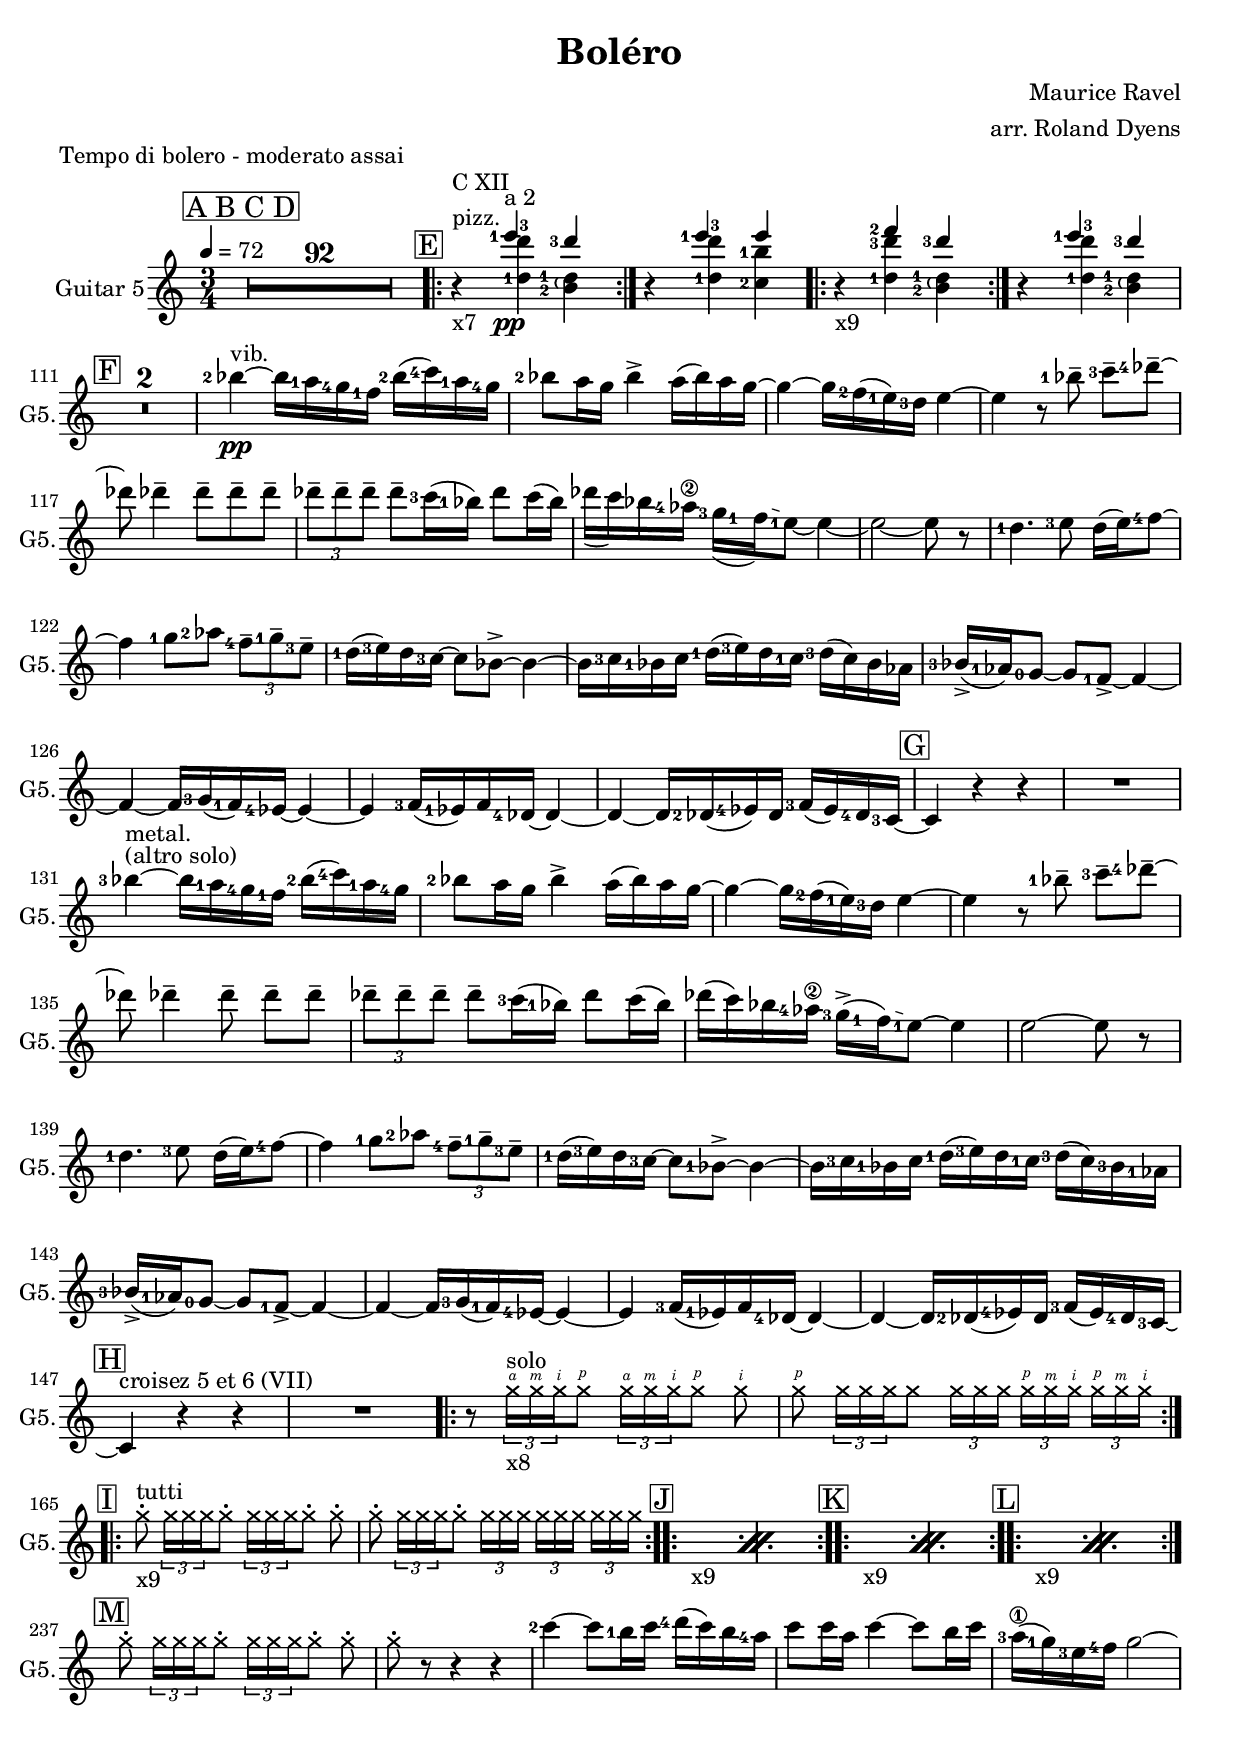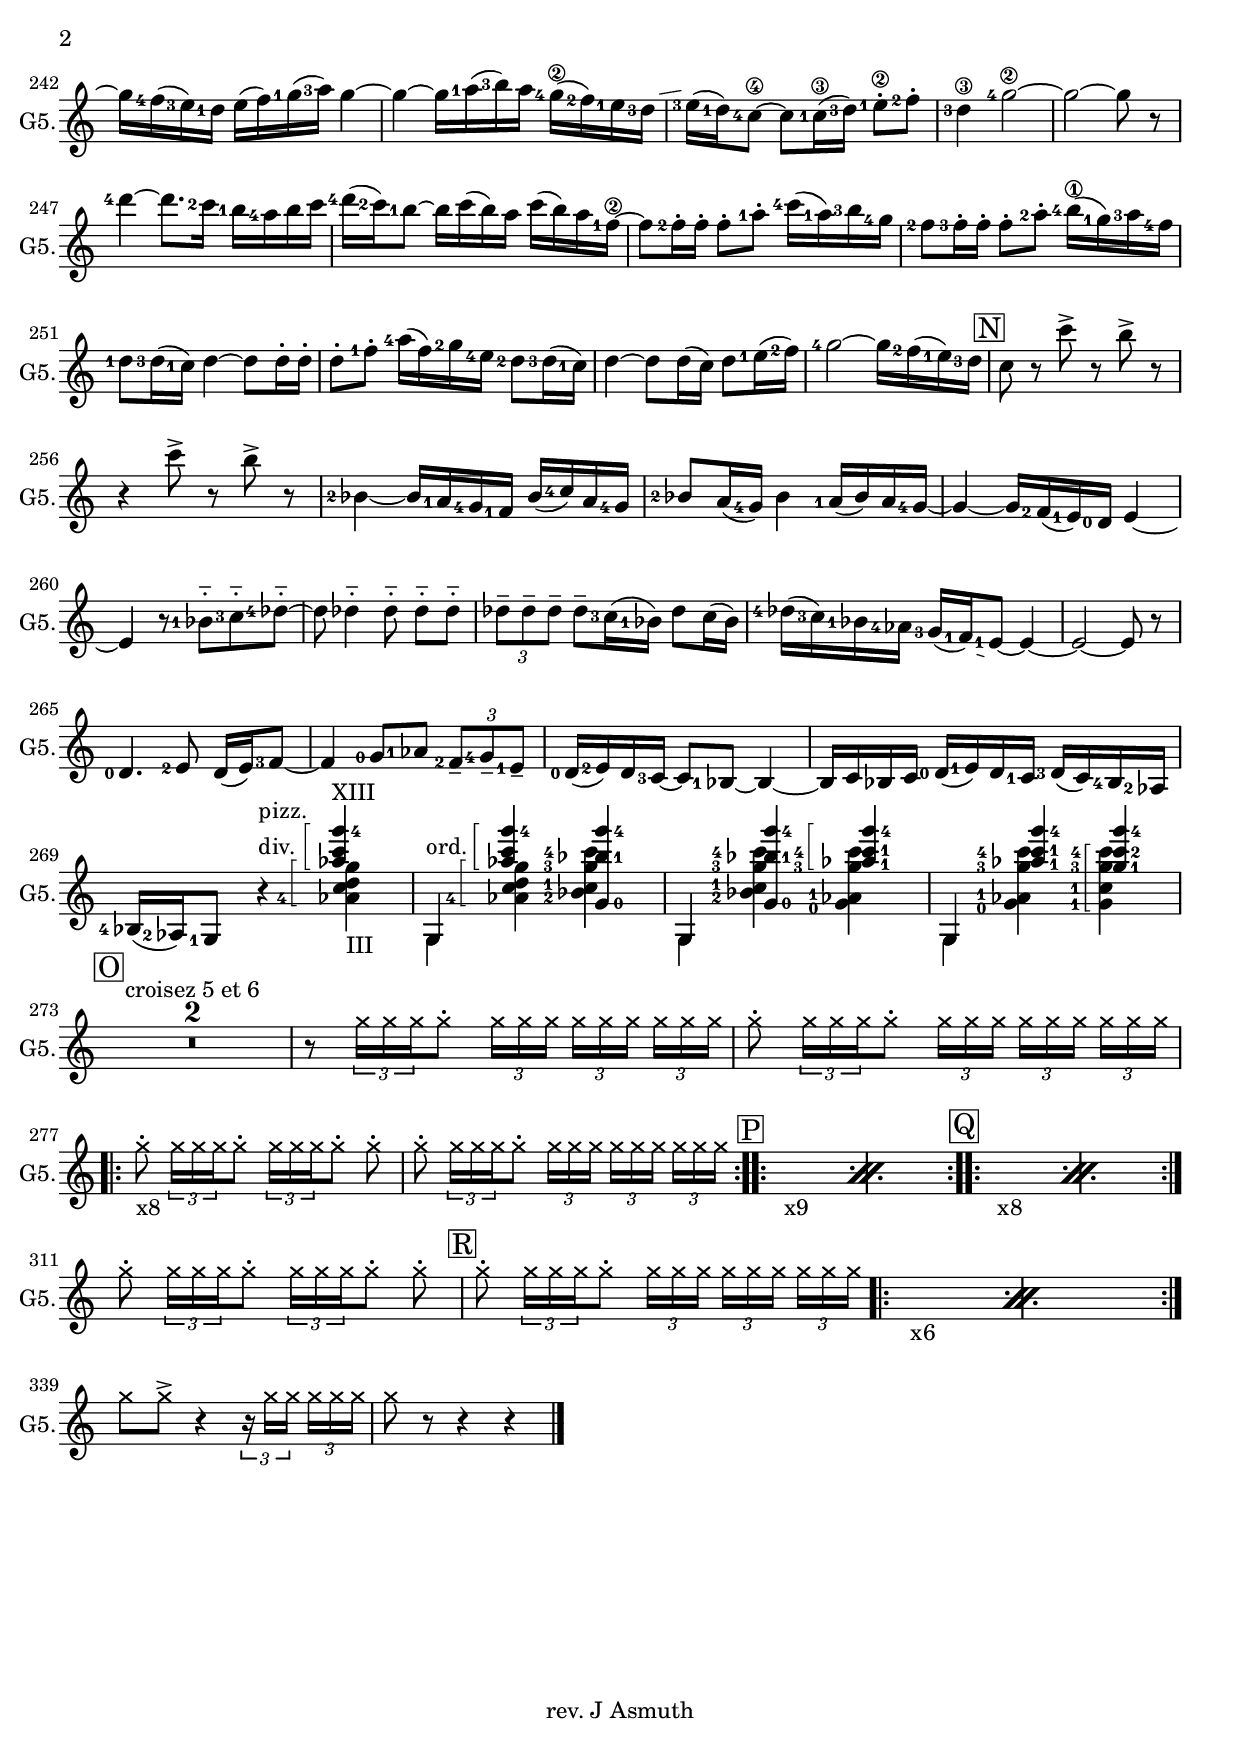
\version "2.24.1"

\include "common.ly"

\header {
  title = "Boléro"
  composer = "Maurice Ravel"
  arranger = "arr. Roland Dyens"
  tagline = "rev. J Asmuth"
}

dn={g''16}
ds={g''16\staccato}
da={g''16\RHa}
dm={g''16\RHm}
di={g''16\RHi}
dp={g''16\RHp}
ldn={g''8}
lds={g''8\staccato}
lda={g''8\RHa}
ldm={g''8\RHm}
ldi={g''8\RHi}
ldp={g''8\RHp}

\markup "Tempo di bolero - moderato assai" 

\score {
  \compressMMRests <<
    \new Staff \with {
      \consists "Span_arpeggio_engraver"
      instrumentName = #"Guitar 5"
      shortInstrumentName = #"G5."
    } {
      \set fingeringOrientations = #'(left)
      \set stringNumberOrientations = #'(up)
      
      \tempo 4=72
      
      \time 3/4
      
      \mark \markup {\box"A B C D"}
      R2.*92 |
      
      \mark \markup \box "E"
      
      \repeat volta 7	{
        r4^"pizz."_"x7"^"C XII"
        <<
          \new Voice{ \voiceOne 
            \set fingeringOrientations = #'(left)
            <e'''-1>_\pp^"a 2" <d'''-3> |
          }
          \new Voice{ \voiceTwo
            \set fingeringOrientations = #'(left up)
            <d''-1 d'''-3> 
            \set fingeringOrientations = #'(left)
            \arpeggioParenthesis <b'-2 d''-1> \arpeggio |
          }
        >>
      }
      
      \set Score.currentBarNumber = #100
      <<
        \new Voice{ \voiceOne 
          \set fingeringOrientations = #'(left)
          \oneVoice r4 \voiceOne <e'''-1> <e'''> |
          \repeat volta 9 {
            \oneVoice r4_"x9" \voiceOne <f'''-2> <d'''-3> |
          }
          \set Score.currentBarNumber = #110
          \oneVoice r4 \voiceOne <e'''-1> <d'''-3> |
        }
        \new Voice{ \voiceTwo
          \set fingeringOrientations = #'(left up)
          s4 <d''-1 d'''-3> 
          \set fingeringOrientations = #'(left)
          <c''-2 b''-1> |
            
          \repeat volta 9 {
            s4 <d''-1 d'''-3> \arpeggioParenthesis <b'-2 d''-1> \arpeggio |
          }
          \set fingeringOrientations = #'(left up)
          s4 <d''-1 d'''-3> 
          \set fingeringOrientations = #'(left)
          \arpeggioParenthesis <b'-2 d''-1> \arpeggio |
        }
      >>
      
      \mark \markup \box "F"
      \set Score.currentBarNumber = #111
      R2.*2
      <bes''-2>4^"vib."_\pp~ bes''16 <a''-1> <g''-4> <f''-1> <bes''-2>( <c'''-4>) <a''-1> <g''-4> |
      <bes''-2>8 a''16 g'' bes''4-> a''16( bes'') a'' g''~ |
      g''4~g''16 <f''-2>( <e''-1>) <d''-3> e''4~ |
      e''4 r8 <bes''-1--> <c'''-3-->[ <des'''-4-->~] |
      des'''8 <des'''-->4 <des'''-->8 <des'''--> <des'''--> |
      \tuplet 3/2 { <des'''-->8 <des'''--> <des'''--> } <des'''-->8 <c'''-3>16( <bes''-1>) des'''8 <c'''>16( <bes''>) |
      <<
        \new Voice { \voiceTwo
          \set fingeringOrientations = #'(left)
          des'''16( c''') bes'' <aes''-4\2> <g''-3>( <f''-1>) <e''-1>8~ e''4~ |
          e''2~ e''8 \oneVoice r8 |
        }
        \new Voice {\voiceOne
          \hideNotes
          s4 s16 a''16 \glissando g''8 s4 | s2. |
          \unHideNotes
        }
      >>
      <d''-1>4. <e''-3>8 d''16( e'') <f''-4>8~ |
      f''4 <g''-1>8 <aes''-2> \tuplet 3/2 {<f''-4--> <g''-1--> <e''-3-->} |
      <d''-1>16( <e''-3>) d'' <c''-3>~ c''8 bes'->~ bes'4~ |
      bes'16 <c''-3> <bes'-1> c'' <d''-1>( <e''-3>) d'' <c''-1> <d''-3>( c'') bes' aes' |
      <bes'-3>16->( <aes'-1>) <g'-0>8~ g'8 <f'-1>->~ f'4~ |
      f'4~ f'16 <g'-3>( <f'-1>) <ees'-4>~ ees'4~ |
      ees'4 <f'-3>16( <ees'-1>) f' <des'-4>~ des'4~ |
      des'4~ des'16 <des'-2>16( <ees'-4>) des' <f'-3>( ees') <des'-4> <c'-3>~ |
      
      \mark \markup \box "G"
      c'4 r r |
      R2.*1 
      <bes''-3>4~^"(altro solo)"^"metal." bes''16 <a''-1> <g''-4> <f''-1> <bes''-2>( <c'''-4>) <a''-1> <g''-4> |
      <bes''-2>8 a''16 g'' bes''4-> a''16( bes'') a'' g''~|
      g''4~ g''16 <f''-2>( <e''-1>) <d''-3> e''4~ |
      e''4 r8 <bes''-1-->8 <c'''-3-->[ <des'''-4-->~] |
      des'''8 des'''4-- des'''8-- des'''--[ des'''--] |
      \tuplet 3/2 {des'''8-- des'''8-- des'''8--} des'''8-- <c'''-3>16( <bes''-1>) des'''8 c'''16( bes'') |
      <<
        \new Voice {
          \set fingeringOrientations = #'(left)
          des'''16( c''') bes'' <aes''-4\2> <g''-3>->( <f''-1>) <e''-1>8~ e''4~ |
      
        }
        \new Voice {\voiceOne
          \hideNotes
          s4 s16 a''16 \glissando g''8 s4 |
          \unHideNotes
        }
      >>
      e''2~ e''8 r8 |
      <d''-1>4. <e''-3>8 d''16( e'') <f''-4>8~ |
      f''4 <g''-1>8 <aes''-2> \tuplet 3/2 {<f''-4-->8 <g''-1--> <e''-3-->} |
      <d''-1>16( <e''-3>) d'' <c''-3>~ c''8 <bes'-1>->~ bes'4~ |
      bes'16 <c''-3> <bes'-1> c'' <d''-1>( <e''-3>) d'' <c''-1> <d''-3>( c'') <bes'-3> <aes'-1> |
      <bes'-3>16_>( <aes'-1>) <g'-0>8~ g' <f'-1>_>~ f'4~ |
      f'4~ f'16 <g'-3>( <f'-1>) <ees'-4>~ ees'4~ |
      ees'4 <f'-3>16( <ees'-1>) f' <des'-4>~ des'4~ |
      des'4~ des'16 <des'-2>( <ees'-4>) des' <f'-3>( ees') <des'-4> <c'-3>~ |
      
      \mark \markup \box "H"
      \set strokeFingerOrientations = #'(up)
      c'4^"croisez 5 et 6 (VII)" r r |
      R2.*1 |
      \repeat volta 8 {
        \override NoteHead.style = #'cross
        r8
        \tuplet 3/2 {\da^"solo"_"x8"[ \dm \di}
        \ldp]
        \tuplet 3/2 {\da[ \dm \di}
        \ldp]
        \ldi |
        
        \ldp
        \tuplet 3/2 {\dn[ \dn \dn}
        \ldn]
        \tuplet 3/2 {\dn[ \dn \dn]}
        \tuplet 3/2 {\dp[ \dm \di]}
        \tuplet 3/2 {\dp[ \dm \di]} |
        \revert NoteHead.style
        
      }
      
      \break
      \mark \markup \box "I"
      \set Score.currentBarNumber = #165
      <<
        \new Voice {
          \repeat percent 4 {
            \repeat volta 18 {
              \override NoteHead.style = #'cross
              \lds^"tutti" \tuplet 3/2 {\dn[ \dn \dn} \lds] \tuplet 3/2 {\dn[ \dn \dn} \lds] \lds |
              \lds \tuplet 3/2 {\dn[ \dn \dn} \lds] \tuplet 3/2 {\dn[ \dn \dn]} \tuplet 3/2 {\dn[ \dn \dn]} \tuplet 3/2 {\dn[ \dn \dn]} |
              \revert NoteHead.style
            }
          }
        }
        \new Voice {
          \repeat volta 2 {
           s2._"x9" s2. 
          }
          \mark \markup \box "J"
          \set Score.currentBarNumber = #183
          \repeat volta 2 {
           s2._"x9" s2. 
          }
          \mark \markup \box "K"
          \set Score.currentBarNumber = #200
          \repeat volta 2 {
           s2._"x9" s2. 
          }
          \mark \markup \box "L"
          \set Score.currentBarNumber = #219
          \repeat volta 2 {
           s2._"x9" s2. 
          }
        }
      >>
      
      \break
      \mark \markup \box "M"
      \set Score.currentBarNumber = #237
      \override NoteHead.style = #'cross
      \lds \tuplet 3/2 {\dn[ \dn \dn} \lds] \tuplet 3/2 {\dn[ \dn \dn} \lds] \lds |
      \lds r8 r4 r4 |
      \revert NoteHead.style
      <c'''-2>4~ c'''8 <b''-1>16 c''' <d'''-4>( c''') b'' <a''-4> |
      c'''8 16 a'' c'''4~ 8 b''16 c''' |
      
      <<
        \new Voice {
          \set fingeringOrientations = #'(left)
          <a''-3\1>16( <g''-1>) <e''-3> <f''-4> g''2~ |
          g''16 <f''-4>( <e''-3>) <d''-1> e''( f'') <g''-1>( <a''-3>) g''4~ |
          g''4~ g''16 <a''-1>( <b''-3>) a'' <g''-4\2>( <f''-2>) <e''-1> <d''-3>  |
          <e''-3>16( <d''-1>) <c''-4\4>8~ c''8 <c''-1\3>16( <d''-3>) <e''-1\2>8\staccato <f''-2>\staccato |
      
        }
        \new Voice {\voiceOne
          \hideNotes
          s2. s2. |
          s4 s4 s8 s16 <g''>\glissando  |
          <a''>16
          \unHideNotes
        }
      >>
      <d''-3\3>4 <g''-4\2>2~ |
      g''2~ g''8 r8 |
      <d'''-4>4~ d'''8. <c'''-2>16 <b''-1> <a''-4> b'' c''' |
      <d'''-4>16( <c'''-2>) <b''-1>8~ b''16 c'''( b'') a'' c'''( b'') a'' <f''-1\2>~ |
      f''8 <f''-2>16 \staccato f'' \staccato f''8 \staccato <a''-1> \staccato <c'''-4>16( <a''-1>) <b''-3> <g''-4> |
      <f''-2>8 <f''-3>16 \staccato f'' \staccato f''8 \staccato <a''-2> \staccato <b''-4\1>16( <g''-1>) <a''-3> <f''-4> |
      <d''-1>8 <d''-3>16( <c''-1>) d''4~ 8 16 \staccato 16 \staccato |
      d''8 \staccato <f''-1> \staccato <a''-4>16( f'') <g''-2> <e''-4> <d''-2>8 <d''-3>16( <c''-1>) |
      d''4~ 8 16( c'') d''8 <e''-1>16( <f''-2>) |
      <g''-4>2~ 16 <f''-2>( <e''-1>) <d''-3> |
      
      \mark \markup \box "N"
      c''8 r c'''-> r b''-> r |
      r4 c'''8-> r b''-> r |
      <bes'-2>4~ 16 <a'-1> <g'-4> <f'-1> bes'( <c''-4>) a' <g'-4> |
      <bes'-2>8 a'16( <g'-4>) bes'4 <a'-1>16( bes') a' <g'-4>~ |
      g'4~ 16 <f'-2>( <e'-1>) <d'-0> e'4~ |
      e'4 r8 <bes'-1>8-_ <c''-3>-_ <des''-4>-_~ |
      des''8 4-_ 8-_ 8-_[ 8-_] |
      \tuplet 3/2 {des''8-- 8-- 8--} des''8-- <c''-3>16( <bes'-1>) des''8 c''16( bes') |
      <<
        \new Voice {
          \set fingeringOrientations = #'(left)
          <des''-4>16( <c''-3>) <bes'-1> <aes'-4> <g'-3>( <f'-1>) <e'-1>8~ 4~ |
          e'2~ 8 r |
        }
        \new Voice {\voiceOne
          \hideNotes
          s4 s16 <c'>\glissando b8 s4  |
          s2. |
          \unHideNotes
        }
      >> |
      <d'-0>4. <e'-2>8 d'16( e') <f'-3>8~ |
      f'4 <g'-0>8 <aes'-1> \tuplet 3/2 {<f'-2>8_- <g'-4>_- <e'-1>_-} |
      <d'-0>16( <e'-2>) d' <c'-3>~ 8 <bes-1>~ 4~ |
      <bes>16 c' bes c' <d'-0>( <e'-1>) d' <c'-1> <d'-3>( c') <bes-4> <aes-2> |
      <bes-4>16( <aes-2>) <g-1>8 r4^"pizz."^"div."
      <<
        \new Voice {\voiceOne
          \set fingeringOrientations = #'(right)
          \arpeggioBracket <aes'' c''' g'''-4>4^"XIII" \arpeggio |
          g4^"ord." \arpeggioBracket <aes'' c''' g'''-4>4 \arpeggio <g'-0 bes''-1 g'''-4> |
          g4 <g'-0 bes''-1 g'''-4> \arpeggioBracket <aes''-1 c'''-1 g'''-4> \arpeggio |
          g4 <aes''-1 c'''-1 g'''-4> <g''-1 c'''-2 g'''-4> |
        }
        \new Voice {\voiceTwo
          \set fingeringOrientations = #'(left)
          \arpeggioBracket <aes'-4 c'' d'' g''>4_"III" \arpeggio |
          g4 \arpeggioBracket <aes'-4 c'' d'' g''>4 \arpeggio <bes'-2 c''-1 g''-3 c'''-4> |
          g4 <bes'-2 c''-1 g''-3 c'''-4> <g'-0 aes'-1 g''-3 c'''-4> |
          g4 <g'-0 aes'-1 g''-3 c'''-4> \arpeggioBracket <g'-1 c''-1 g''-3 c'''-4> \arpeggio |
        }
      >> |
      \break
      \mark \markup \box "O"
      R2.*2^"croisez 5 et 6"
      <<
        \new Voice {
          \override NoteHead.style = #'cross
          r8 \tuplet 3/2 {\dn[ \dn \dn} \lds] \tuplet 3/2 {\dn[ \dn \dn]} \tuplet 3/2 {\dn[ \dn \dn]} \tuplet 3/2 {\dn[ \dn \dn]} |
          \lds \tuplet 3/2 {\dn[ \dn \dn} \lds] \tuplet 3/2 {\dn[ \dn \dn]} \tuplet 3/2 {\dn[ \dn \dn]} \tuplet 3/2 {\dn[ \dn \dn]} |
          \revert NoteHead.style
          \repeat percent 3 {
            \override NoteHead.style = #'cross
            \lds \tuplet 3/2 {\dn[ \dn \dn} \lds] \tuplet 3/2 {\dn[ \dn \dn} \lds] \lds |
            \lds \tuplet 3/2 {\dn[ \dn \dn} \lds] \tuplet 3/2 {\dn[ \dn \dn]} \tuplet 3/2 {\dn[ \dn \dn]} \tuplet 3/2 {\dn[ \dn \dn]} |
            \revert NoteHead.style
          }
          
          \repeat percent 2 {
            \override NoteHead.style = #'cross
            \lds \tuplet 3/2 {\dn[ \dn \dn} \lds] \tuplet 3/2 {\dn[ \dn \dn} \lds] \lds |
            \lds \tuplet 3/2 {\dn[ \dn \dn} \lds] \tuplet 3/2 {\dn[ \dn \dn]} \tuplet 3/2 {\dn[ \dn \dn]} \tuplet 3/2 {\dn[ \dn \dn]} |
            \revert NoteHead.style
          }
        }
        \new Voice {
          \set Score.currentBarNumber = #275
          s2.*2
          \break
          \repeat volta 2 {
            s2._"x8" s2. 
          }
          \mark \markup \box "P"
          \set Score.currentBarNumber = #291
          \repeat volta 2 {
            s2._"x9" s2. 
          }
          \mark \markup \box "Q"
          \set Score.currentBarNumber = #309
          \repeat volta 2 {
            s2._"x8" s2. 
          }
          \break
          s2.
          \noBreak
          \mark \markup \box "R"
          \set Score.currentBarNumber = #326
          \noBreak
          s2.
          \repeat volta 2 {
          \noBreak
            s2._"x6"
          \noBreak
            s2.
          }
        }
      >>
      \break
      \set Score.currentBarNumber = #339
      \override NoteHead.style = #'cross
      \ldn g''8-> r4 \tuplet 3/2 {r16 \dn[ \dn] } \tuplet 3/2 {\dn[ \dn \dn] } |
      \ldn r8 r4 r4 |
      \revert NoteHead.style
      
      \bar "|."
    }
  >>
}
